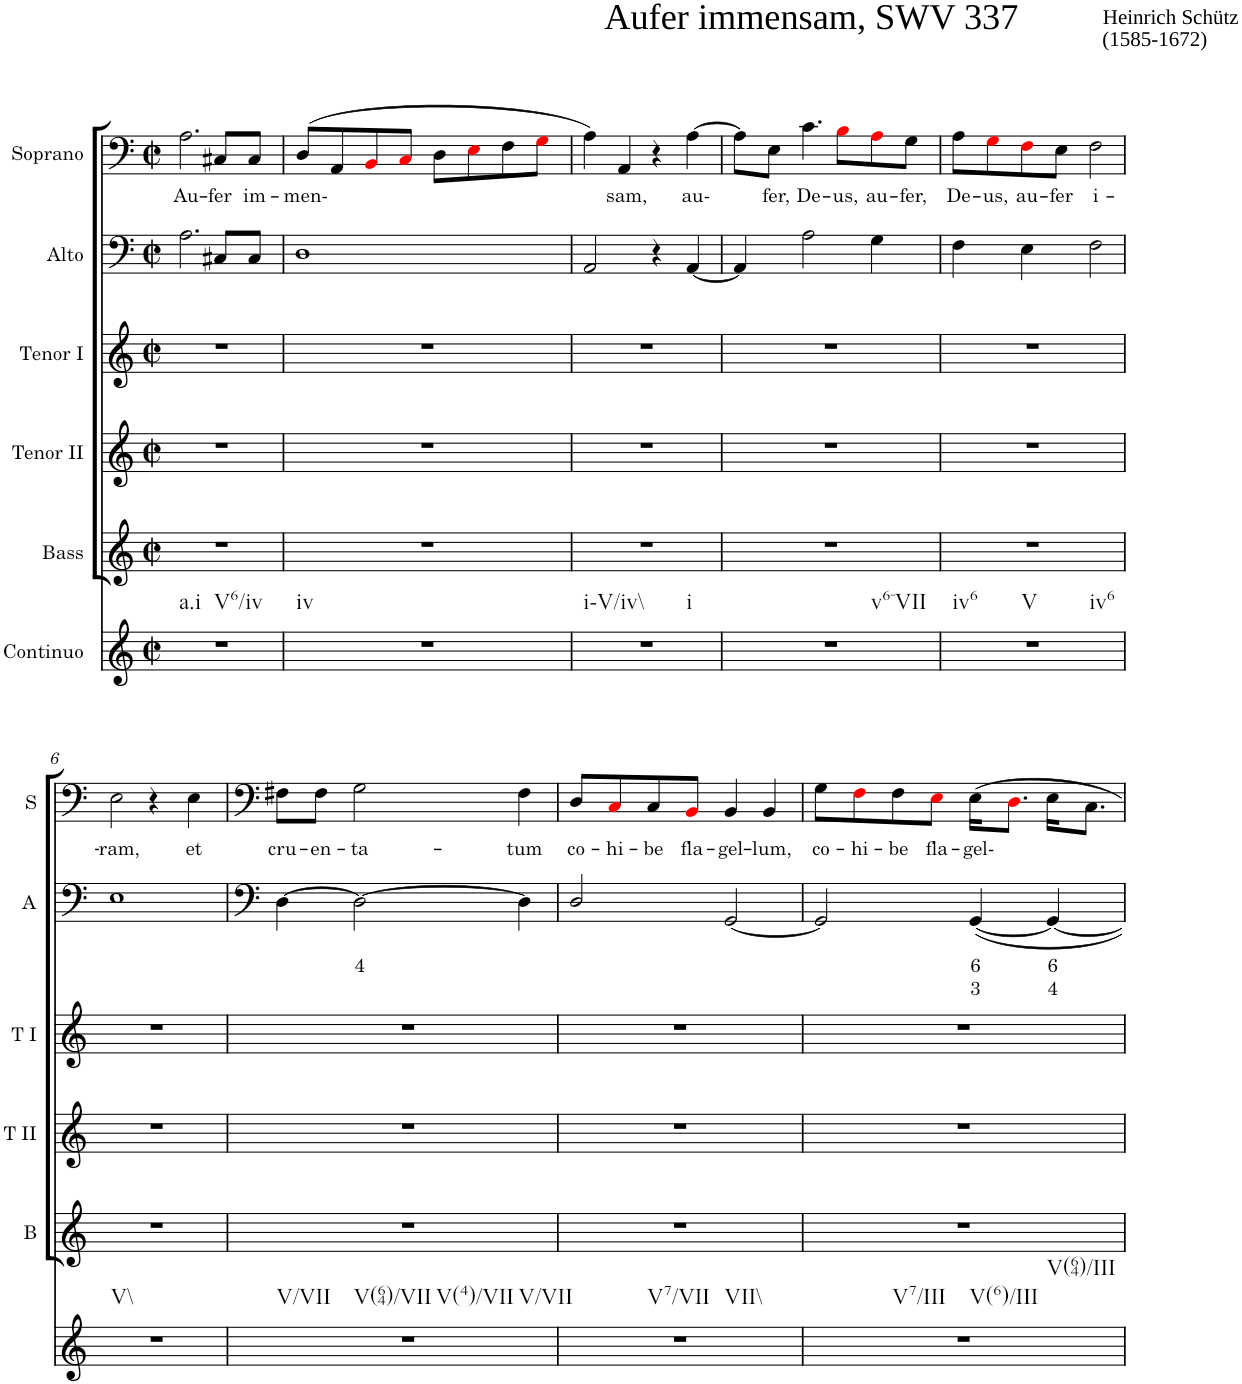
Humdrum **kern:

**kern	**kern	**kern	**kern	**kern	**text	**text	**kern	**text
*part6	*part5	*part4	*part3	*part2	*part2	*part2	*part1	*part1
*staff6	*staff5	*staff4	*staff3	*staff2	*staff2	*staff2	*staff1	*staff1
*I"Continuo	*I"Bass	*I"Tenor II	*I"Tenor I	*I"Alto	*	*	*I"Soprano	*
*	*I'B	*I'T II	*I'T I	*I'A	*	*	*I'S	*
*clefG2	*clefG2	*clefG2	*clefG2	*clefF4	*	*	*clefF4	*
*k[]	*k[]	*k[]	*k[]	*k[]	*	*	*k[]	*
*M2/2	*M2/2	*M2/2	*M2/2	*M2/2	*	*	*M2/2	*
*met(c|)	*met(c|)	*met(c|)	*met(c|)	*met(c|)	*	*	*met(c|)	*
=1	=1	=1	=1	=1	=1	=1	=1	=1
!	!	!	!	!	!	!	!LO:TX:a:t=Heinrich Schütz	!
!	!	!	!	!	!	!	!LO:TX:a:t=(1585-1672)	!
!	!	!	!	!	!	!	!LO:TX:a:t=Aufer immensam, SWV 337	!
!LO:TX:b:t=a.i	!	!	!	!	!	!	!	!
!LO:TX:b:t=V6/iv	!	!	!	!	!	!	!	!
!	!	!	!	!	!	!	!	!LO:LY:b
1r	1r	1r	1r	2.A\	.	.	2.A\	Au-
!	!	!	!	!	!	!	!	!LO:LY:b
.	.	.	.	8C#X/L	.	.	8C#X/L	fer
!	!	!	!	!	!	!	!	!LO:LY:b
.	.	.	.	8C#/J	.	.	8C#/J	im-
=2	=2	=2	=2	=2	=2	=2	=2	=2
!LO:TX:b:t=iv	!	!	!	!	!	!	!	!
!	!	!	!	!	!	!	!	!LO:LY:b
1r	1r	1r	1r	1D	.	.	(8D/L	men-
.	.	.	.	.	.	.	8AA/	.
.	.	.	.	.	.	.	8BBi/	.
.	.	.	.	.	.	.	8Ci/J	.
.	.	.	.	.	.	.	8D\L	.
.	.	.	.	.	.	.	8Ei\	.
.	.	.	.	.	.	.	8F\	.
.	.	.	.	.	.	.	8Gi\J	.
=3	=3	=3	=3	=3	=3	=3	=3	=3
!LO:TX:b:t=i\\-V/iv\\	!	!	!	!	!	!	!	!
!LO:TX:b:t=i	!	!	!	!	!	!	!	!
1r	1r	1r	1r	2AA/	.	.	4A\)	.
!	!	!	!	!	!	!	!	!LO:LY:b
.	.	.	.	.	.	.	4AA/	sam,
.	.	.	.	4r	.	.	4r	.
!	!	!	!	!	!	!	!	!LO:LY:b
.	.	.	.	[4AA/	.	.	[4A\	au-
=4	=4	=4	=4	=4	=4	=4	=4	=4
!LO:TX:b:t=v6-VII	!	!	!	!	!	!	!	!
1r	1r	1r	1r	4AA/]	.	.	8A\L]	.
!	!	!	!	!	!	!	!	!LO:LY:b
.	.	.	.	.	.	.	8E\J	fer,
!	!	!	!	!	!	!	!	!LO:LY:b
.	.	.	.	2A\	.	.	4.c\	De-
!	!	!	!	!	!	!	!	!LO:LY:b
.	.	.	.	.	.	.	8Bi\L	us,
!	!	!	!	!	!	!	!	!LO:LY:b
.	.	.	.	4G\	.	.	8Ai\	au-
!	!	!	!	!	!	!	!	!LO:LY:b
.	.	.	.	.	.	.	8G\J	fer,
=5	=5	=5	=5	=5	=5	=5	=5	=5
!LO:TX:b:t=iv6	!	!	!	!	!	!	!	!
!LO:TX:b:t=V	!	!	!	!	!	!	!	!
!LO:TX:b:t=iv6	!	!	!	!	!	!	!	!
!	!	!	!	!	!	!	!	!LO:LY:b
1r	1r	1r	1r	4F\	.	.	8A\L	De-
!	!	!	!	!	!	!	!	!LO:LY:b
.	.	.	.	.	.	.	8Gi\	us,
!	!	!	!	!	!	!	!	!LO:LY:b
.	.	.	.	4E\	.	.	8Fi\	au-
!	!	!	!	!	!	!	!	!LO:LY:b
.	.	.	.	.	.	.	8E\J	fer
!	!	!	!	!	!	!	!	!LO:LY:b
.	.	.	.	2F\	.	.	2F\	i-
!!LO:LB:g=z
=6	=6	=6	=6	=6	=6	=6	=6	=6
!LO:TX:b:t=V\\	!	!	!	!	!	!	!	!
!	!	!	!	!	!	!	!	!LO:LY:b
1r	1r	1r	1r	1E	.	.	2E\	ram,
.	.	.	.	.	.	.	4r	.
!	!	!	!	!	!	!	!	!LO:LY:b
.	.	.	.	.	.	.	4E\	et
=7	=7	=7	=7	=7	=7	=7	=7	=7
!LO:TX:b:t=V/VII	!	!	!	!	!	!	!	!
!LO:TX:b:t=V(64)/VII	!	!	!	!	!	!	!	!
!LO:TX:b:t=V(4)/VII	!	!	!	!	!	!	!	!
!LO:TX:b:t=V/VII	!	!	!	!	!	!	!	!
!	!	!	!	!	!	!	!	!LO:LY:b
1r	1r	1r	1r	[4D\	.	.	8F#X\L	cru-
!	!	!	!	!	!	!	!	!LO:LY:b
.	.	.	.	.	.	.	8F#\J	en-
!	!	!	!	!	!LO:LY:b	!	!	!LO:LY:b
.	.	.	.	2D\_	4	.	2G\	ta-
!	!	!	!	!	!	!	!	!LO:LY:b
.	.	.	.	4D\]	.	.	4F#\	tum
=8	=8	=8	=8	=8	=8	=8	=8	=8
!LO:TX:b:t=V7/VII	!	!	!	!	!	!	!	!
!LO:TX:b:t=VII\\	!	!	!	!	!	!	!	!
!	!	!	!	!	!	!	!	!LO:LY:b
1r	1r	1r	1r	2D/	.	.	8D/L	co-
!	!	!	!	!	!	!	!	!LO:LY:b
.	.	.	.	.	.	.	8Ci/	hi-
!	!	!	!	!	!	!	!	!LO:LY:b
.	.	.	.	.	.	.	8C/	be
!	!	!	!	!	!	!	!	!LO:LY:b
.	.	.	.	.	.	.	8BBi/J	fla-
!	!	!	!	!	!	!	!	!LO:LY:b
.	.	.	.	[2GG/	.	.	4BB/	gel-
!	!	!	!	!	!	!	!	!LO:LY:b
.	.	.	.	.	.	.	4BB/	lum,
=9	=9	=9	=9	=9	=9	=9	=9	=9
!LO:TX:b:t=V7/III	!	!	!	!	!	!	!	!
!LO:TX:b:t=V(6)/III	!	!	!	!	!	!	!	!
!LO:TX:b:t=V(64)/III	!	!	!	!	!	!	!	!
!	!	!	!	!	!	!	!	!LO:LY:b
1r	1r	1r	1r	2GG/]	.	.	8G\L	co-
!	!	!	!	!	!	!	!	!LO:LY:b
.	.	.	.	.	.	.	8Fi\	hi-
!	!	!	!	!	!	!	!	!LO:LY:b
.	.	.	.	.	.	.	8F\	be
!	!	!	!	!	!	!	!	!LO:LY:b
.	.	.	.	.	.	.	8Ei\J	fla-
!	!	!	!	!	!LO:LY:b	!LO:LY:b	!	!LO:LY:b
.	.	.	.	[4GG/	6	3	16E\KL	gel-
.	.	.	.	.	.	.	8.Di\J	.
!	!	!	!	!	!LO:LY:b	!LO:LY:b	!	!
.	.	.	.	4GG/_	6	4	16E\KL	.
.	.	.	.	.	.	.	8.C\J	.
=	=	=	=	=	=	=	=	=
*-	*-	*-	*-	*-	*-	*-	*-	*-
